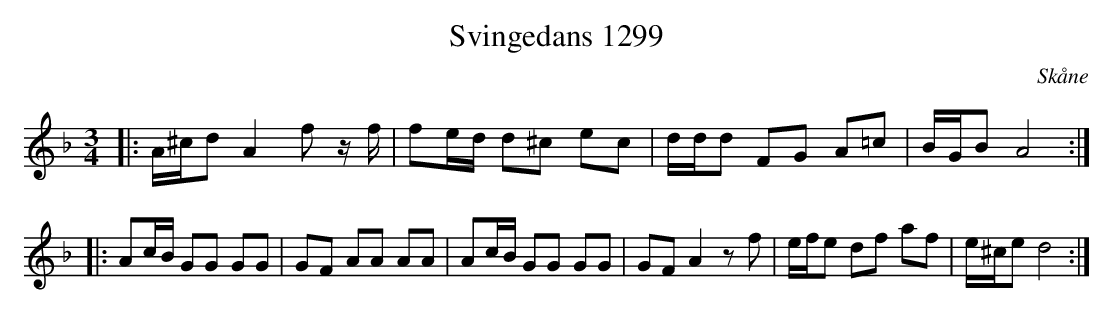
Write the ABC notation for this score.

X:1
T:Svingedans 1299
O:Skåne
M:3/4
L:1/16
K:Dm
|: A^cd2 A4 f2 z f | f2ed d2^c2 e2c2 | ddd2 F2G2 A2=c2 | BGB2 A8 :|
|: A2cB G2G2 G2G2 | G2F2 A2A2 A2A2 | A2cB G2G2 G2G2 | G2F2 A4 z2 f2 | efe2 d2f2 a2f2 | e^ce2 d8 :|
